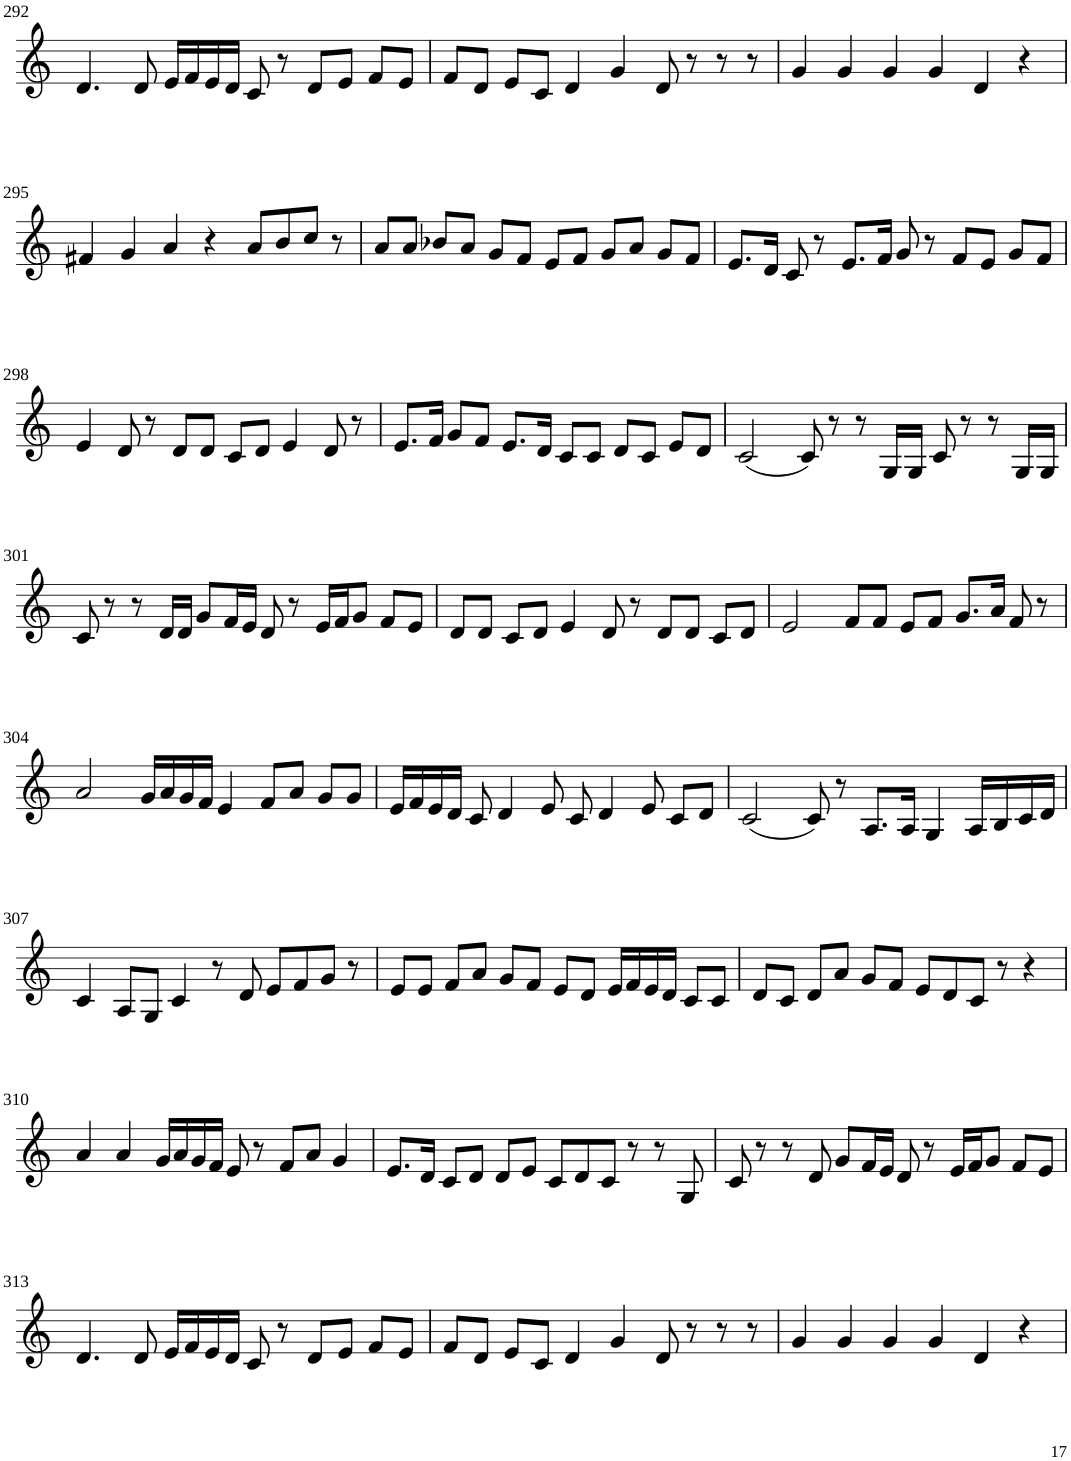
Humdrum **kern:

**kern
*part1
*staff1
*I"Violin
!!LO:PB:g=z
*clefG2
*k[]
*M6/4
=292
4.d/
8d/
16e/LL
16f/
16e/
16d/JJ
8c/
8r
8d/L
8e/J
8f/L
8e/J
=293
8f/L
8d/J
8e/L
8c/J
4d/
4g/
8d/
8r
8r
8r
=294
4g/
4g/
4g/
4g/
4d/
4r
!!LO:LB:g=z
=295
4f#X/
4g/
4a/
4r
8a/L
8b/
8cc/J
8r
=296
8a/L
8a/J
8b-X/L
8a/J
8g/L
8f/J
8e/L
8f/J
8g/L
8a/J
8g/L
8f/J
=297
8.e/L
16d/Jk
8c/
8r
8.e/L
16f/Jk
8g/
8r
8f/L
8e/J
8g/L
8f/J
!!LO:LB:g=z
=298
4e/
8d/
8r
8d/L
8d/J
8c/L
8d/J
4e/
8d/
8r
=299
8.e/L
16f/Jk
8g/L
8f/J
8.e/L
16d/Jk
8c/L
8c/J
8d/L
8c/J
8e/L
8d/J
=300
(2c/
8c/)
8r
8r
16G/LL
16G/JJ
8c/
8r
8r
16G/LL
16G/JJ
!!LO:LB:g=z
=301
8c/
8r
8r
16d/LL
16d/JJ
8g/L
16f/L
16e/JJ
8d/
8r
16e/LL
16f/J
8g/J
8f/L
8e/J
=302
8d/L
8d/J
8c/L
8d/J
4e/
8d/
8r
8d/L
8d/J
8c/L
8d/J
=303
2e/
8f/L
8f/J
8e/L
8f/J
8.g/L
16a/Jk
8f/
8r
!!LO:LB:g=z
=304
2a/
16g/LL
16a/
16g/
16f/JJ
4e/
8f/L
8a/J
8g/L
8g/J
=305
16e/LL
16f/
16e/
16d/JJ
8c/
4d/
8e/
8c/
4d/
8e/
8c/L
8d/J
=306
(2c/
8c/)
8r
8.A/L
16A/Jk
4G/
16A/LL
16B/
16c/
16d/JJ
!!LO:LB:g=z
=307
4c/
8A/L
8G/J
4c/
8r
8d/
8e/L
8f/
8g/J
8r
=308
8e/L
8e/J
8f/L
8a/J
8g/L
8f/J
8e/L
8d/J
16e/LL
16f/
16e/
16d/JJ
8c/L
8c/J
=309
8d/L
8c/J
8d/L
8a/J
8g/L
8f/J
8e/L
8d/
8c/J
8r
4r
!!LO:LB:g=z
=310
4a/
4a/
16g/LL
16a/
16g/
16f/JJ
8e/
8r
8f/L
8a/J
4g/
=311
8.e/L
16d/Jk
8c/L
8d/J
8d/L
8e/J
8c/L
8d/
8c/J
8r
8r
8G/
=312
8c/
8r
8r
8d/
8g/L
16f/L
16e/JJ
8d/
8r
16e/LL
16f/J
8g/J
8f/L
8e/J
!!LO:LB:g=z
=313
4.d/
8d/
16e/LL
16f/
16e/
16d/JJ
8c/
8r
8d/L
8e/J
8f/L
8e/J
=314
8f/L
8d/J
8e/L
8c/J
4d/
4g/
8d/
8r
8r
8r
=315
4g/
4g/
4g/
4g/
4d/
4r
=
*-
